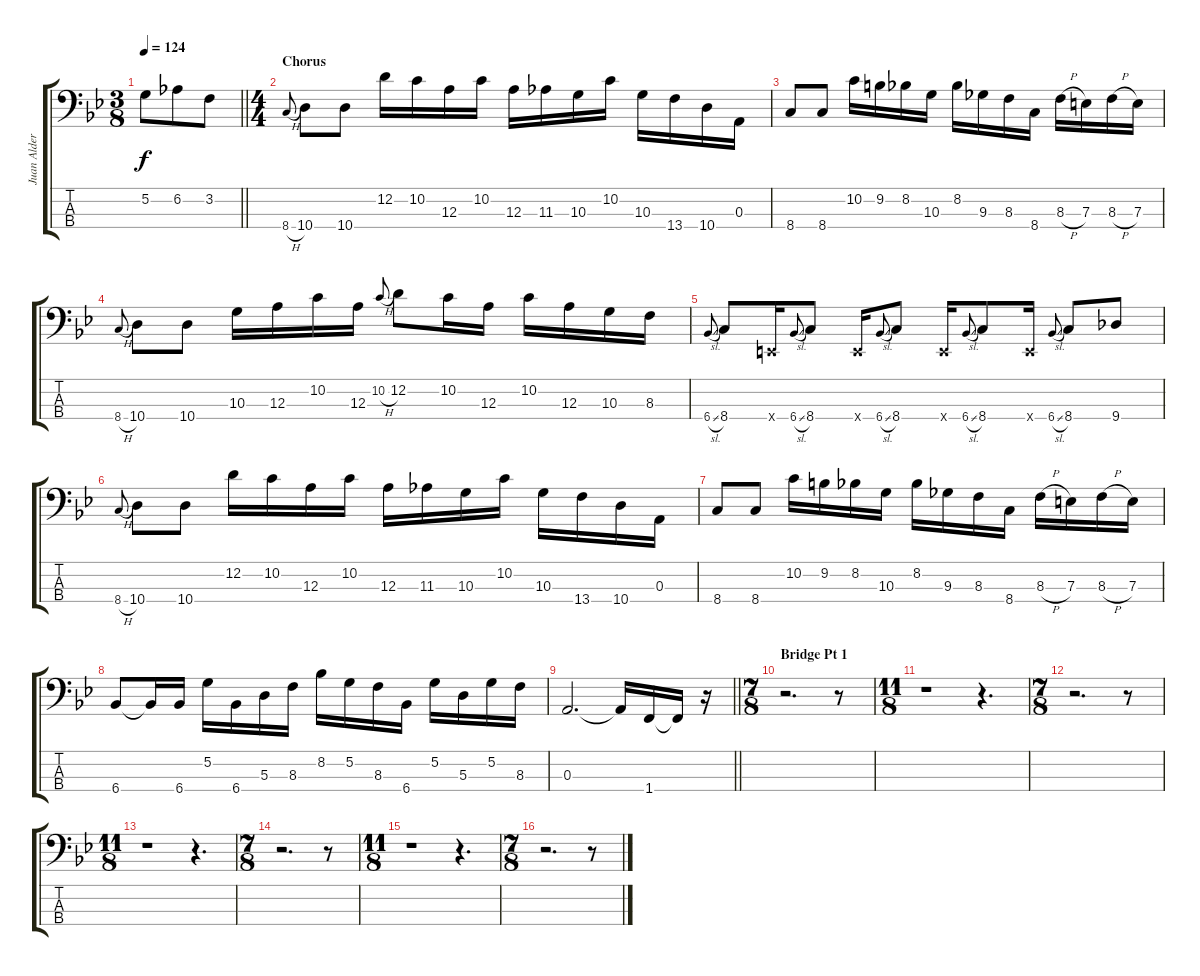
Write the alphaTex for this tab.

\track ("Juan Alderete" "Juan Alder") {instrument electricbassfinger}
\staff {score tabs}
\tuning (G2 D2 A1 E1) {hide}
\ts (3 8)
\tempo 124
\clef f4
\barLineRight lightlight
\ks gminor
5.2.8{dy f} 6.2.8 3.2.8 |
\ts (4 4)
\section ("" "Chorus")
8.4{h}.8{gr onbeat} 10.4.8 10.4.8 12.2.16 10.2.16 12.3.16 10.2.16 12.3.16 11.3.16 10.3.16 10.2.16 10.3.16 13.4.16 10.4.16 0.3.16 |
8.4.8 8.4.8 10.2.16 9.2.16 8.2.16 10.3.16 8.2.16 9.3.16 8.3.16 8.4.16 8.3{h}.16 7.3.16 8.3{h}.16 7.3.16 |
8.4{h}.8{gr onbeat} 10.4.8 10.4.8 10.3.16 12.3.16 10.2.16 12.3.16 10.2{h}.8{gr onbeat} 12.2.8 10.2.16 12.3.16 10.2.16 12.3.16 10.3.16 8.3.16 |
6.4{sl}.8{gr onbeat} 8.4.8 0.4{x}.16 6.4{sl}.8{gr onbeat} 8.4.8 0.4{x}.16 6.4{sl}.8{gr onbeat} 8.4.8 0.4{x}.16 6.4{sl}.8{gr onbeat} 8.4.8 0.4{x}.16 6.4{sl}.8{gr onbeat} 8.4.8 9.4.8 |
8.4{h}.8{gr onbeat} 10.4.8 10.4.8 12.2.16 10.2.16 12.3.16 10.2.16 12.3.16 11.3.16 10.3.16 10.2.16 10.3.16 13.4.16 10.4.16 0.3.16 |
8.4.8 8.4.8 10.2.16 9.2.16 8.2.16 10.3.16 8.2.16 9.3.16 8.3.16 8.4.16 8.3{h}.16 7.3.16 8.3{h}.16 7.3.16 |
6.4.8 6.4{t}.16 6.4.16 5.2.16 6.4.16 5.3.16 8.3.16 8.2.16 5.2.16 8.3.16 6.4.16 5.2.16 5.3.16 5.2.16 8.3.16 |
\barLineRight lightlight
0.3.2{d} 0.3{t}.16 1.4.16 1.4{t}.16 r.16 |
\ts (7 8)
\section ("" "Bridge Pt 1")
r.2{d} r.8 |
\ts (11 8)
r.1 r.4{d} |
\ts (7 8)
r.2{d} r.8 |
\ts (11 8)
r.1 r.4{d} |
\ts (7 8)
r.2{d} r.8 |
\ts (11 8)
r.1 r.4{d} |
\ts (7 8)
r.2{d} r.8
